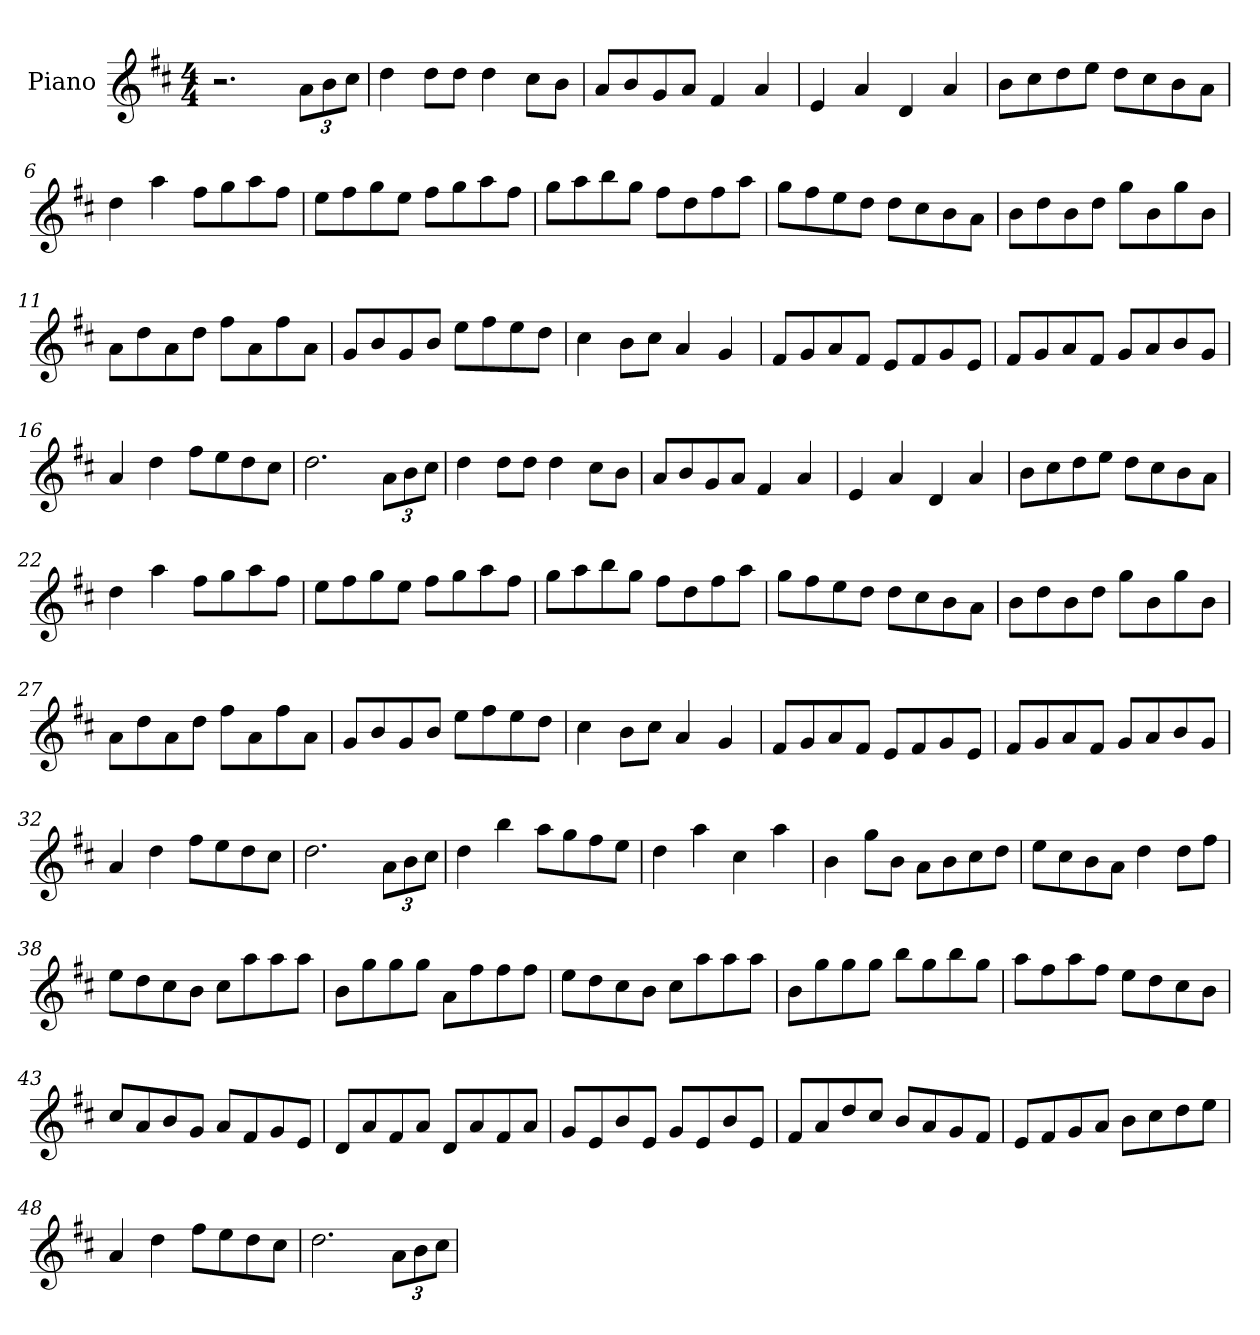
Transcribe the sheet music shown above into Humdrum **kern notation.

**kern
*part1
*staff1
*I"Piano
*I'Pno
*clefG2
*k[f#c#]
*M4/4
=1
2.r
*Xbrackettup
12a\L
12b\
12cc#\J
=2
4dd\
8dd\L
8dd\J
4dd\
8cc#\L
8b\J
=3
8a/L
8b/
8g/
8a/J
4f#/
4a/
=4
4e/
4a/
4d/
4a/
=5
8b\L
8cc#\
8dd\
8ee\J
8dd\L
8cc#\
8b\
8a\J
=6
4dd\
4aa\
8ff#\L
8gg\
8aa\
8ff#\J
=7
8ee\L
8ff#\
8gg\
8ee\J
8ff#\L
8gg\
8aa\
8ff#\J
=8
8gg\L
8aa\
8bb\
8gg\J
8ff#\L
8dd\
8ff#\
8aa\J
=9
8gg\L
8ff#\
8ee\
8dd\J
8dd\L
8cc#\
8b\
8a\J
=10
8b\L
8dd\
8b\
8dd\J
8gg\L
8b\
8gg\
8b\J
=11
8a\L
8dd\
8a\
8dd\J
8ff#\L
8a\
8ff#\
8a\J
=12
8g/L
8b/
8g/
8b/J
8ee\L
8ff#\
8ee\
8dd\J
=13
4cc#\
8b\L
8cc#\J
4a/
4g/
=14
8f#/L
8g/
8a/
8f#/J
8e/L
8f#/
8g/
8e/J
=15
8f#/L
8g/
8a/
8f#/J
8g/L
8a/
8b/
8g/J
=16
4a/
4dd\
8ff#\L
8ee\
8dd\
8cc#\J
=17
2.dd\
12a\L
12b\
12cc#\J
=18
4dd\
8dd\L
8dd\J
4dd\
8cc#\L
8b\J
=19
8a/L
8b/
8g/
8a/J
4f#/
4a/
=20
4e/
4a/
4d/
4a/
=21
8b\L
8cc#\
8dd\
8ee\J
8dd\L
8cc#\
8b\
8a\J
=22
4dd\
4aa\
8ff#\L
8gg\
8aa\
8ff#\J
=23
8ee\L
8ff#\
8gg\
8ee\J
8ff#\L
8gg\
8aa\
8ff#\J
=24
8gg\L
8aa\
8bb\
8gg\J
8ff#\L
8dd\
8ff#\
8aa\J
=25
8gg\L
8ff#\
8ee\
8dd\J
8dd\L
8cc#\
8b\
8a\J
=26
8b\L
8dd\
8b\
8dd\J
8gg\L
8b\
8gg\
8b\J
=27
8a\L
8dd\
8a\
8dd\J
8ff#\L
8a\
8ff#\
8a\J
=28
8g/L
8b/
8g/
8b/J
8ee\L
8ff#\
8ee\
8dd\J
=29
4cc#\
8b\L
8cc#\J
4a/
4g/
=30
8f#/L
8g/
8a/
8f#/J
8e/L
8f#/
8g/
8e/J
=31
8f#/L
8g/
8a/
8f#/J
8g/L
8a/
8b/
8g/J
=32
4a/
4dd\
8ff#\L
8ee\
8dd\
8cc#\J
=33
2.dd\
12a\L
12b\
12cc#\J
=34
4dd\
4bb\
8aa\L
8gg\
8ff#\
8ee\J
=35
4dd\
4aa\
4cc#\
4aa\
=36
4b\
8gg\L
8b\J
8a\L
8b\
8cc#\
8dd\J
=37
8ee\L
8cc#\
8b\
8a\J
4dd\
8dd\L
8ff#\J
=38
8ee\L
8dd\
8cc#\
8b\J
8cc#\L
8aa\
8aa\
8aa\J
=39
8b\L
8gg\
8gg\
8gg\J
8a\L
8ff#\
8ff#\
8ff#\J
=40
8ee\L
8dd\
8cc#\
8b\J
8cc#\L
8aa\
8aa\
8aa\J
=41
8b\L
8gg\
8gg\
8gg\J
8bb\L
8gg\
8bb\
8gg\J
=42
8aa\L
8ff#\
8aa\
8ff#\J
8ee\L
8dd\
8cc#\
8b\J
=43
8cc#/L
8a/
8b/
8g/J
8a/L
8f#/
8g/
8e/J
=44
8d/L
8a/
8f#/
8a/J
8d/L
8a/
8f#/
8a/J
=45
8g/L
8e/
8b/
8e/J
8g/L
8e/
8b/
8e/J
=46
8f#/L
8a/
8dd/
8cc#/J
8b/L
8a/
8g/
8f#/J
=47
8e/L
8f#/
8g/
8a/J
8b\L
8cc#\
8dd\
8ee\J
=48
4a/
4dd\
8ff#\L
8ee\
8dd\
8cc#\J
=49
2.dd\
12a\L
12b\
12cc#\J
=
*-
